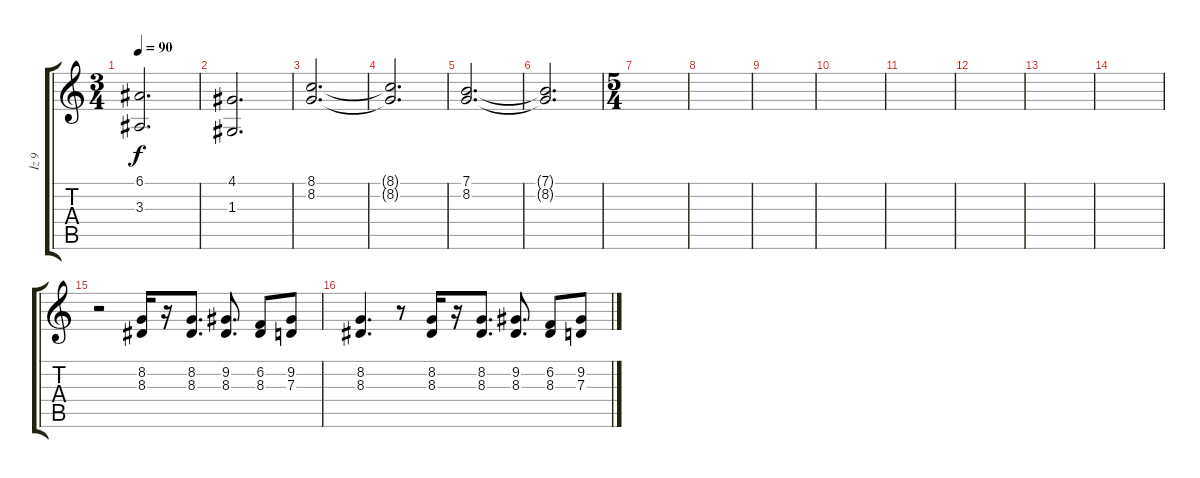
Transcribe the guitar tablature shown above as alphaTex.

\track ("İz 9" "İz 9") {instrument choiraahs}
\staff {score tabs}
\tuning (E4 B3 G3 D3 A2 E2) {hide}
\ts (3 4)
\tempo 90
\clef g2
\ks c
(6.1 3.3).2{d dy f} |
(4.1 1.3).2{d} |
(8.1 8.2).2{d} |
(8.1{t} 8.2{t}).2{d} |
(7.1 8.2).2{d} |
(7.1{t} 8.2{t}).2{d} |
\ts (5 4)
|
|
|
|
|
|
|
|
r.2{volume 13} (8.2 8.3).16 r.16 (8.2 8.3).8{d} (9.2 8.3).8{d} (6.2 8.3).8 (9.2 7.3).8 |
(8.2 8.3).4{d} r.8 (8.2 8.3).16 r.16 (8.2 8.3).8{d} (9.2 8.3).8{d} (6.2 8.3).8 (9.2 7.3).8
